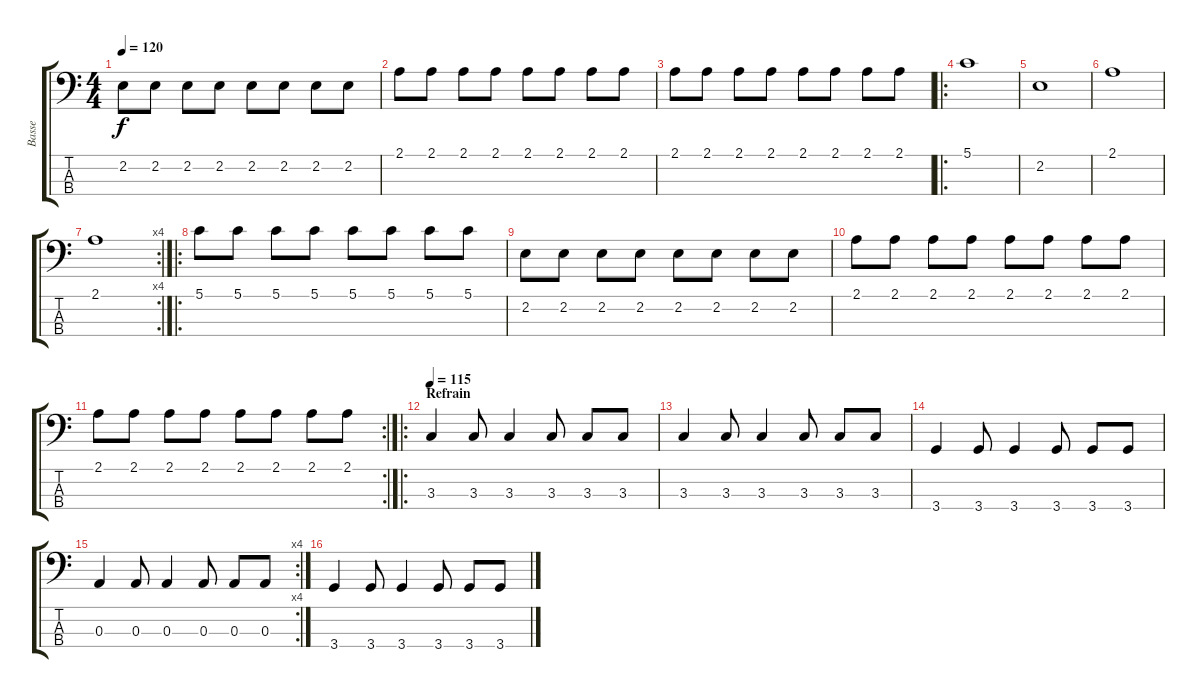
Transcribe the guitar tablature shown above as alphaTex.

\track ("Basse" "Basse") {instrument electricbasspick}
\staff {score tabs}
\tuning (G2 D2 A1 E1) {hide}
\ts (4 4)
\tempo 120
\clef f4
\ks c
2.2.8{dy f} 2.2.8 2.2.8 2.2.8 2.2.8 2.2.8 2.2.8 2.2.8 |
2.1.8 2.1.8 2.1.8 2.1.8 2.1.8 2.1.8 2.1.8 2.1.8 |
2.1.8 2.1.8 2.1.8 2.1.8 2.1.8 2.1.8 2.1.8 2.1.8 |
\ro
5.1.1 |
2.2.1 |
2.1.1 |
\rc 4
2.1.1 |
\ro
5.1.8 5.1.8 5.1.8 5.1.8 5.1.8 5.1.8 5.1.8 5.1.8 |
2.2.8 2.2.8 2.2.8 2.2.8 2.2.8 2.2.8 2.2.8 2.2.8 |
2.1.8 2.1.8 2.1.8 2.1.8 2.1.8 2.1.8 2.1.8 2.1.8 |
\rc 2
2.1.8 2.1.8 2.1.8 2.1.8 2.1.8 2.1.8 2.1.8 2.1.8 |
\ro
\section ("" "Refrain")
\tempo 115
3.3.4 3.3.8 3.3.4 3.3.8 3.3.8 3.3.8 |
3.3.4 3.3.8 3.3.4 3.3.8 3.3.8 3.3.8 |
3.4.4 3.4.8 3.4.4 3.4.8 3.4.8 3.4.8 |
\rc 4
0.3.4 0.3.8 0.3.4 0.3.8 0.3.8 0.3.8 |
3.4.4 3.4.8 3.4.4 3.4.8 3.4.8 3.4.8
